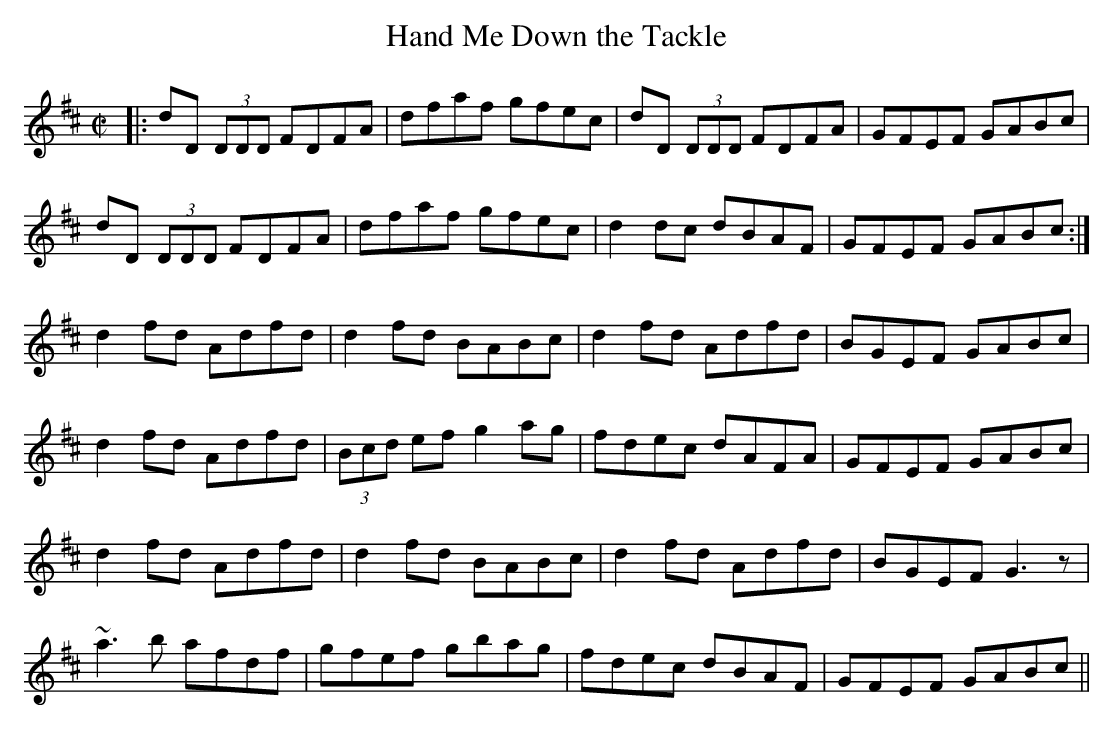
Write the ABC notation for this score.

X:1
T:Hand Me Down the Tackle
M:C|
K:D
|:dD (3DDD FDFA|dfaf gfec|dD (3DDD FDFA|GFEF GABc|
dD (3DDD FDFA|dfaf gfec|d2dc dBAF|GFEF GABc:|
d2fd Adfd|d2fd BABc|d2fd Adfd|BGEF GABc|
d2fd Adfd|(3Bcd ef g2ag|fdec dAFA|GFEF GABc|
d2fd Adfd|d2fd BABc|d2fd Adfd|BGEF G3z|
~a3b afdf|gfef gbag|fdec dBAF|GFEF GABc||
